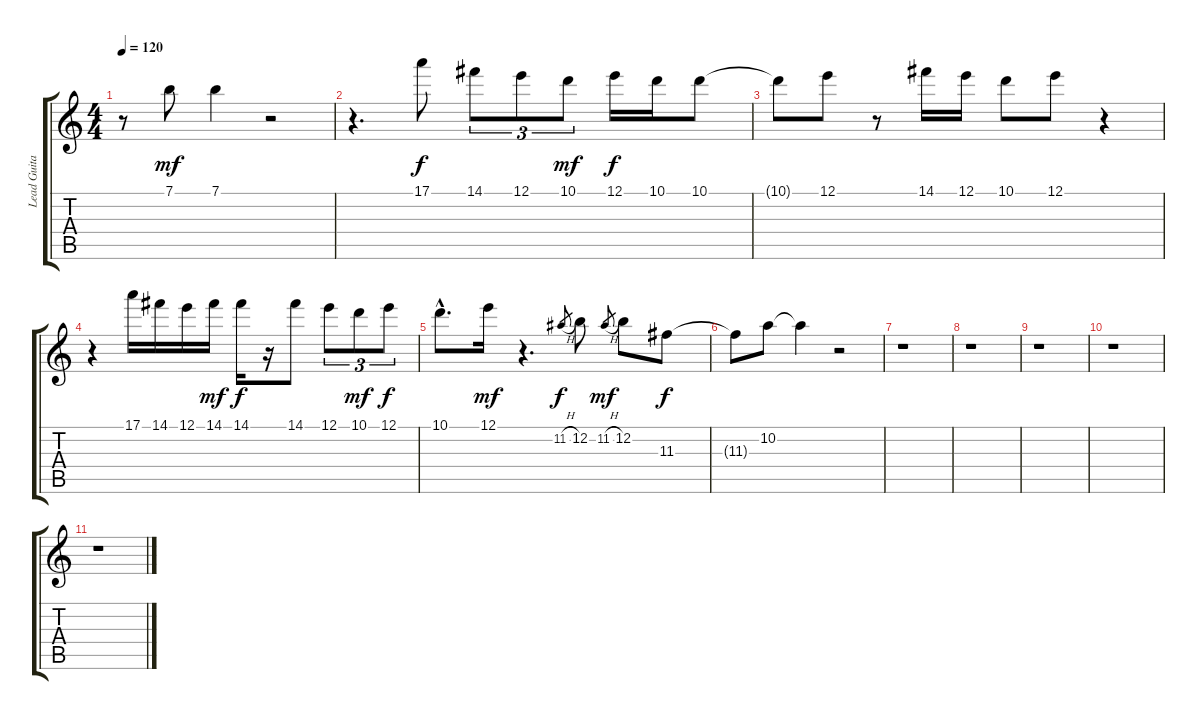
\track ("Lead Guitar" "Lead Guita") {instrument overdrivenguitar}
\staff {score tabs}
\tuning (E4 B3 G3 D3 A2 E2) {hide}
\ts (4 4)
\tempo 120
\clef g2
\ks c
r.8{dy f} 7.1.8{dy mf} 7.1.4 r.2 |
r.4{d} 17.1.8{dy f} 14.1.8{tu (3 2)} 12.1.8{tu (3 2)} 10.1.8{tu (3 2) dy mf} 12.1.16{dy f} 10.1.16 10.1.8 |
10.1{t}.8 12.1.8 r.8 14.1.16 12.1.16 10.1.8 12.1.8 r.4 |
r.4 17.1.16 14.1.16 12.1.16 14.1.16{dy mf} 14.1.16{dy f} r.16 14.1.8 12.1.8{tu (3 2)} 10.1.8{tu (3 2) dy mf} 12.1.8{tu (3 2) dy f} |
10.1{hac}.8{d} 12.1.16{dy mf} r.4{d} 11.2{h}.8{gr dy f} 12.2.8 11.2{h}.8{gr dy mf} 12.2.8 11.3.8{dy f} |
11.3{t}.8 10.2.8 10.2{t}.4 r.2 |
r.1 |
r.1 |
r.1 |
r.1 |
r.1
